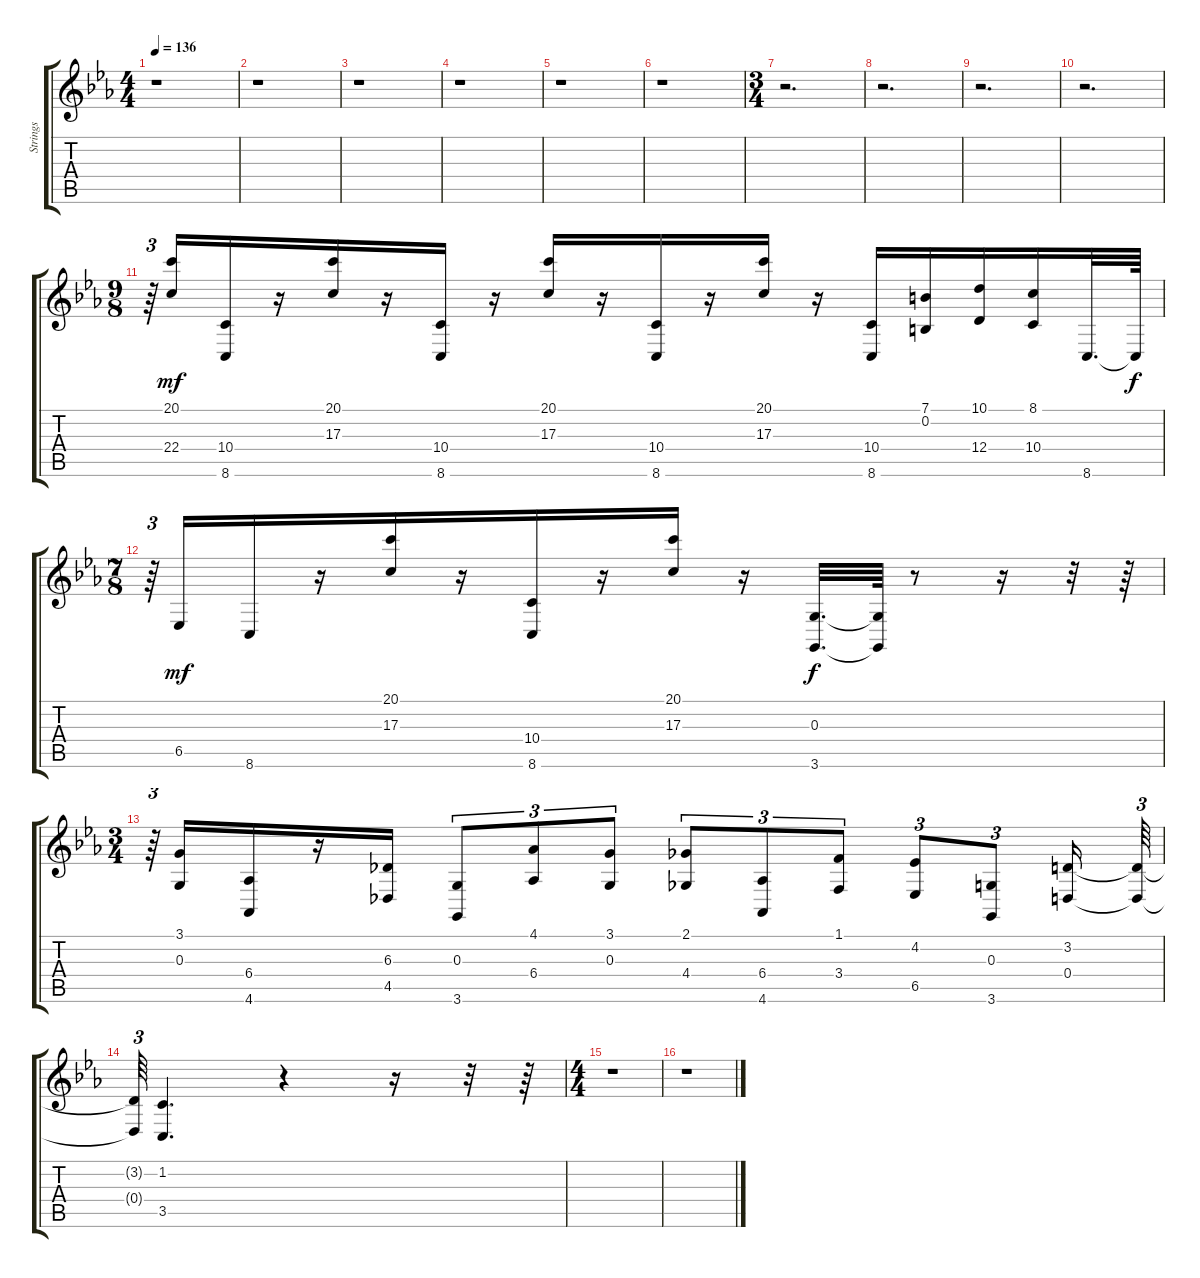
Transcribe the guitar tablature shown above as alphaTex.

\track ("Strings " "Strings ") {instrument stringensemble1}
\staff {score tabs}
\tuning (E4 B3 G3 D3 A2 E2) {hide}
\ts (4 4)
\tempo 136
\clef g2
\ks cminor
r.1{dy f} |
r.1 |
r.1 |
r.1 |
r.1 |
r.1 |
\ts (3 4)
r.2{d} |
r.2{d} |
r.2{d} |
r.2{d} |
\ts (9 8)
r.64{tu (3 2)} (20.1 22.4).16{dy mf} (10.4 8.6).16 r.16 (20.1 17.3).16 r.16 (10.4 8.6).16 r.16 (20.1 17.3).16 r.16 (10.4 8.6).16 r.16 (20.1 17.3).16 r.16 (10.4 8.6).16 (7.1 0.2).16 (10.1 12.4).16 (8.1 10.4).16 8.6.32{d} 8.6{t}.64{dy f} |
\ts (7 8)
r.64{tu (3 2)} 6.5.16{dy mf} 8.6.16 r.16 (20.1 17.3).16 r.16 (10.4 8.6).16 r.16 (20.1 17.3).16 r.16 (0.3 3.6).32{d dy f} (0.3{t} 3.6{t}).64 r.8 r.16 r.32 r.64 |
\ts (3 4)
r.64{tu (3 2)} (3.1 0.3).16 (6.4 4.6).16 r.16 (6.3 4.5).16 (0.3 3.6).8{tu (3 2)} (4.1 6.4).8{tu (3 2)} (3.1 0.3).8{tu (3 2)} (2.1 4.4).8{tu (3 2)} (6.4 4.6).8{tu (3 2)} (1.1 3.4).8{tu (3 2)} (4.2 6.5).8{tu (3 2)} (0.3 3.6).8{tu (3 2)} (3.2 0.4).16 (3.2{t} 0.4{t}).64{tu (3 2)} |
(3.2{t} 0.4{t}).64{tu (3 2)} (1.2 3.5).4{d} r.4 r.16 r.32 r.64 |
\ts (4 4)
r.1 |
r.1
